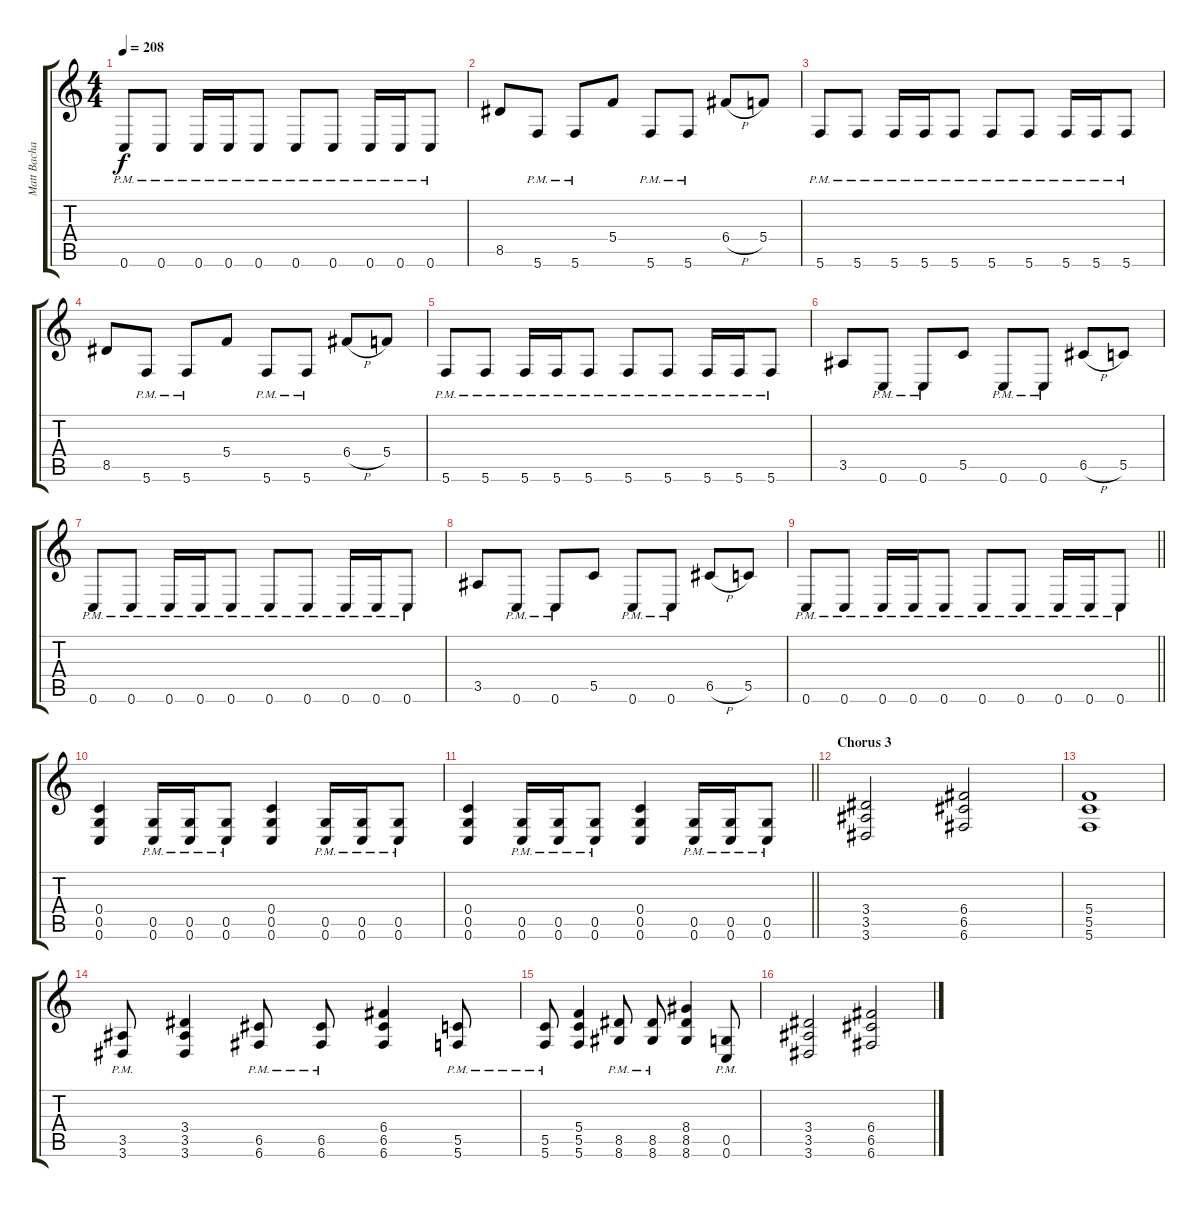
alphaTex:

\track ("Matt Bachand" "Matt Bacha") {instrument distortionguitar}
\staff {score tabs}
\tuning (D4 A3 F3 C3 G2 C2) {hide}
\ts (4 4)
\tempo 208
\clef g2
\ks c
0.6{pm}.8{dy f} 0.6{pm}.8 0.6{pm}.16 0.6{pm}.16 0.6{pm}.8 0.6{pm}.8 0.6{pm}.8 0.6{pm}.16 0.6{pm}.16 0.6{pm}.8 |
8.5.8 5.6{pm}.8 5.6{pm}.8 5.4.8 5.6{pm}.8 5.6{pm}.8 6.4{h}.8 5.4.8 |
5.6{pm}.8 5.6{pm}.8 5.6{pm}.16 5.6{pm}.16 5.6{pm}.8 5.6{pm}.8 5.6{pm}.8 5.6{pm}.16 5.6{pm}.16 5.6{pm}.8 |
8.5.8 5.6{pm}.8 5.6{pm}.8 5.4.8 5.6{pm}.8 5.6{pm}.8 6.4{h}.8 5.4.8 |
5.6{pm}.8 5.6{pm}.8 5.6{pm}.16 5.6{pm}.16 5.6{pm}.8 5.6{pm}.8 5.6{pm}.8 5.6{pm}.16 5.6{pm}.16 5.6{pm}.8 |
3.5.8 0.6{pm}.8 0.6{pm}.8 5.5.8 0.6{pm}.8 0.6{pm}.8 6.5{h}.8 5.5.8 |
0.6{pm}.8 0.6{pm}.8 0.6{pm}.16 0.6{pm}.16 0.6{pm}.8 0.6{pm}.8 0.6{pm}.8 0.6{pm}.16 0.6{pm}.16 0.6{pm}.8 |
3.5.8 0.6{pm}.8 0.6{pm}.8 5.5.8 0.6{pm}.8 0.6{pm}.8 6.5{h}.8 5.5.8 |
\barLineRight lightlight
0.6{pm}.8 0.6{pm}.8 0.6{pm}.16 0.6{pm}.16 0.6{pm}.8 0.6{pm}.8 0.6{pm}.8 0.6{pm}.16 0.6{pm}.16 0.6{pm}.8 |
(0.4 0.5 0.6).4 (0.5{pm} 0.6{pm}).16 (0.5{pm} 0.6{pm}).16 (0.5{pm} 0.6{pm}).8 (0.4 0.5 0.6).4 (0.5{pm} 0.6{pm}).16 (0.5{pm} 0.6{pm}).16 (0.5{pm} 0.6{pm}).8 |
\barLineRight lightlight
(0.4 0.5 0.6).4 (0.5{pm} 0.6{pm}).16 (0.5{pm} 0.6{pm}).16 (0.5{pm} 0.6{pm}).8 (0.4 0.5 0.6).4 (0.5{pm} 0.6{pm}).16 (0.5{pm} 0.6{pm}).16 (0.5{pm} 0.6{pm}).8 |
\section ("" "Chorus 3")
(3.4 3.5 3.6).2 (6.4 6.5 6.6).2 |
(5.4 5.5 5.6).1 |
(3.5{pm} 3.6{pm}).8 (3.4 3.5 3.6).4 (6.5{pm} 6.6{pm}).8 (6.5{pm} 6.6{pm}).8 (6.4 6.5 6.6).4 (5.5{pm} 5.6{pm}).8 |
(5.5{pm} 5.6{pm}).8 (5.4 5.5 5.6).4 (8.5{pm} 8.6{pm}).8 (8.5{pm} 8.6{pm}).8 (8.4 8.5 8.6).4 (0.5{pm} 0.6{pm}).8 |
(3.4 3.5 3.6).2 (6.4 6.5 6.6).2
